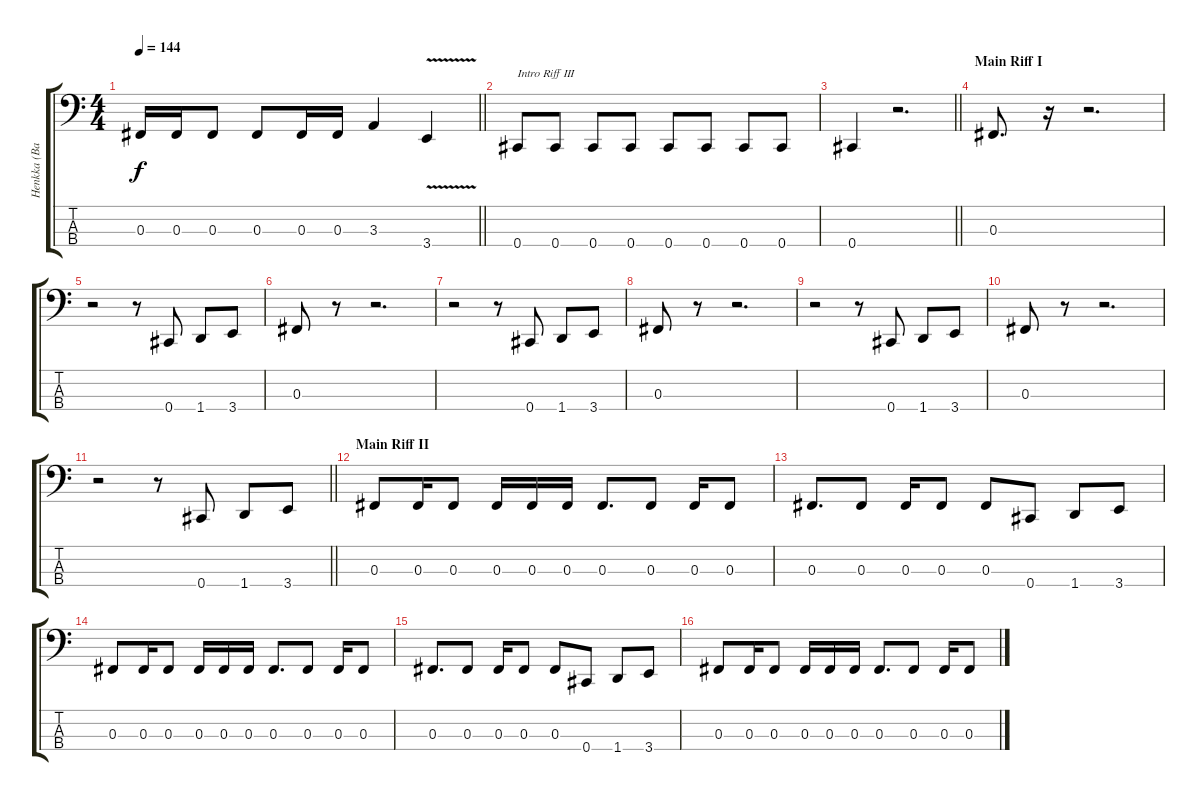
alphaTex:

\track ("Henkka (Bass)" "Henkka (Ba") {instrument electricbasspick}
\staff {score tabs}
\tuning (E2 B1 Gb1 Db1) {hide}
\ts (4 4)
\tempo 144
\clef f4
\barLineRight lightlight
\ks c
0.3.16{dy f} 0.3.16 0.3.8 0.3.8 0.3.16 0.3.16 3.3.4 3.4{v}.4 |
0.4.8{txt "Intro Riff III"} 0.4.8 0.4.8 0.4.8 0.4.8 0.4.8 0.4.8 0.4.8 |
\barLineRight lightlight
0.4.4 r.2{d} |
\section ("" "Main Riff I")
0.3.8{d} r.16 r.2{d} |
r.2 r.8 0.4.8 1.4.8 3.4.8 |
0.3.8 r.8 r.2{d} |
r.2 r.8 0.4.8 1.4.8 3.4.8 |
0.3.8 r.8 r.2{d} |
r.2 r.8 0.4.8 1.4.8 3.4.8 |
0.3.8 r.8 r.2{d} |
\barLineRight lightlight
r.2 r.8 0.4.8 1.4.8 3.4.8 |
\section ("" "Main Riff II")
0.3.8 0.3.16 0.3.8 0.3.16 0.3.16 0.3.16 0.3.8{d} 0.3.8 0.3.16 0.3.8 |
0.3.8{d} 0.3.8 0.3.16 0.3.8 0.3.8 0.4.8 1.4.8 3.4.8 |
0.3.8 0.3.16 0.3.8 0.3.16 0.3.16 0.3.16 0.3.8{d} 0.3.8 0.3.16 0.3.8 |
0.3.8{d} 0.3.8 0.3.16 0.3.8 0.3.8 0.4.8 1.4.8 3.4.8 |
0.3.8 0.3.16 0.3.8 0.3.16 0.3.16 0.3.16 0.3.8{d} 0.3.8 0.3.16 0.3.8
